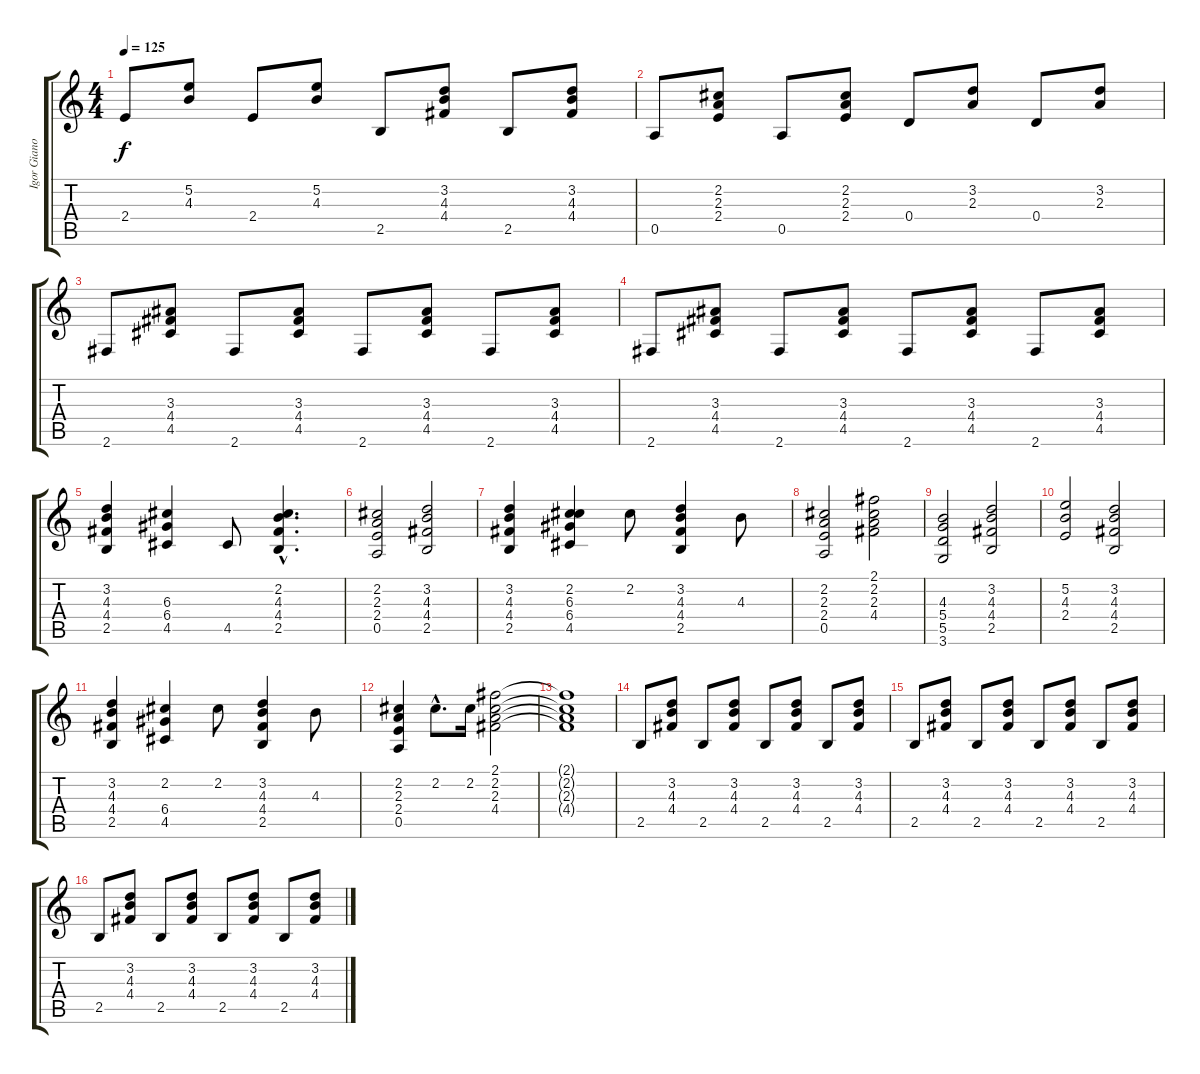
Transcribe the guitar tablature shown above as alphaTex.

\track ("Igor Gianola - guitar" "Igor Giano") {instrument acousticguitarnylon}
\staff {score tabs}
\tuning (E4 B3 G3 D3 A2 E2) {hide}
\ts (4 4)
\tempo 125
\clef g2
\ks c
2.4.8{dy f} (5.2 4.3).8 2.4.8 (5.2 4.3).8 2.5.8 (3.2 4.3 4.4).8 2.5.8 (3.2 4.3 4.4).8 |
0.5.8 (2.2 2.3 2.4).8 0.5.8 (2.2 2.3 2.4).8 0.4.8 (3.2 2.3).8 0.4.8 (3.2 2.3).8 |
2.6.8 (3.3 4.4 4.5).8 2.6.8 (3.3 4.4 4.5).8 2.6.8 (3.3 4.4 4.5).8 2.6.8 (3.3 4.4 4.5).8 |
2.6.8 (3.3 4.4 4.5).8 2.6.8 (3.3 4.4 4.5).8 2.6.8 (3.3 4.4 4.5).8 2.6.8 (3.3 4.4 4.5).8 |
(3.2 4.3 4.4 2.5).4 (6.3 6.4 4.5).4 4.5.8 (2.2{hac} 4.3{hac} 4.4{hac} 2.5{hac}).4{d} |
(2.2 2.3 2.4 0.5).2 (3.2 4.3 4.4 2.5).2 |
(3.2 4.3 4.4 2.5).4 (2.2 6.3 6.4 4.5).4 2.2.8 (3.2 4.3 4.4 2.5).4 4.3.8 |
(2.2 2.3 2.4 0.5).2 (2.1 2.2 2.3 4.4).2 |
(4.3 5.4 5.5 3.6).2 (3.2 4.3 4.4 2.5).2 |
(5.2 4.3 2.4).2 (3.2 4.3 4.4 2.5).2 |
(3.2 4.3 4.4 2.5).4 (2.2 6.4 4.5).4 2.2.8 (3.2 4.3 4.4 2.5).4 4.3.8 |
(2.2 2.3 2.4 0.5).4 2.2{hac}.8{d} 2.2.16 (2.1 2.2 2.3 4.4).2 |
(2.1{t} 2.2{t} 2.3{t} 4.4{t}).1 |
2.5.8 (3.2 4.3 4.4).8 2.5.8 (3.2 4.3 4.4).8 2.5.8 (3.2 4.3 4.4).8 2.5.8 (3.2 4.3 4.4).8 |
2.5.8 (3.2 4.3 4.4).8 2.5.8 (3.2 4.3 4.4).8 2.5.8 (3.2 4.3 4.4).8 2.5.8 (3.2 4.3 4.4).8 |
2.5.8 (3.2 4.3 4.4).8 2.5.8 (3.2 4.3 4.4).8 2.5.8 (3.2 4.3 4.4).8 2.5.8 (3.2 4.3 4.4).8
